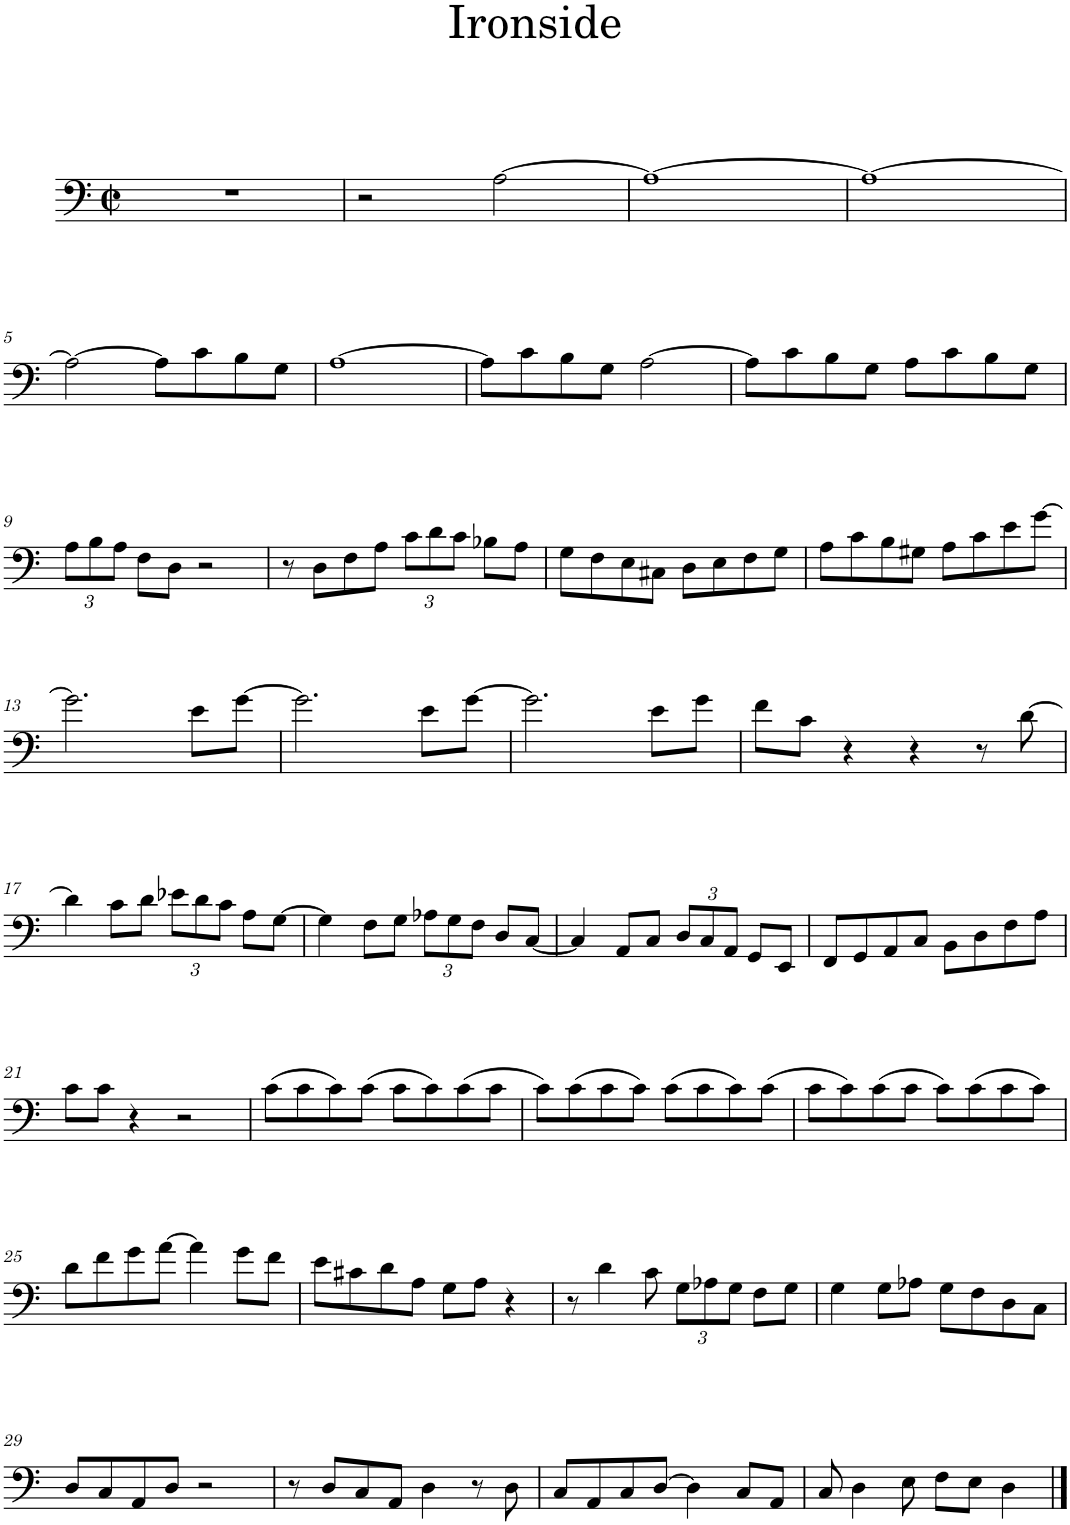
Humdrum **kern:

**kern
*part1
*staff1
*I"Piano
*I'Pno.
*clefF4
*k[]
*M2/2
*met(c|)
=1
1r
=2
2r
[2A\
=3
1A_
=4
1A_
!!LO:LB:g=z
=5
2A\_
8A\L]
8c\
8B\
8G\J
=6
[1A
=7
8A\L]
8c\
8B\
8G\J
[2A\
=8
8A\L]
8c\
8B\
8G\J
8A\L
8c\
8B\
8G\J
!!LO:LB:g=z
=9
*Xbrackettup
12A\L
12B\
12A\J
8F\L
8D\J
2r
=10
8r
8D\L
8F\
8A\J
12c\L
12d\
12c\J
8B-X\L
8A\J
=11
8G\L
8F\
8E\
8C#X\J
8D\L
8E\
8F\
8G\J
=12
8A\L
8c\
8B\
8G#X\J
8A\L
8c\
8e\
[8g\J
!!LO:LB:g=z
=13
2.g\]
8e\L
[8g\J
=14
2.g\]
8e\L
[8g\J
=15
2.g\]
8e\L
8g\J
=16
8f\L
8c\J
4r
4r
8r
[8d\
!!LO:LB:g=z
=17
4d\]
8c\L
8d\J
12e-X\L
12d\
12c\J
8A\L
[8G\J
=18
4G\]
8F\L
8G\J
12A-X\L
12G\
12F\J
8D/L
[8C/J
=19
4C/]
8AA/L
8C/J
12D/L
12C/
12AA/J
8GG/L
8EE/J
=20
8FF/L
8GG/
8AA/
8C/J
8BB\L
8D\
8F\
8A\J
!!LO:LB:g=z
=21
8c\L
8c\J
4r
2r
=22
(8c\L
8c\
8c\)
(8c\J
8c\L
8c\)
(8c\
8c\J
=23
8c\L)
(8c\
8c\
8c\J)
(8c\L
8c\
8c\)
(8c\J
=24
8c\L
8c\)
(8c\
8c\J
8c\L)
(8c\
8c\
8c\J)
!!LO:LB:g=z
=25
8d\L
8f\
8g\
[8a\J
4a\]
8g\L
8f\J
=26
8e\L
8c#X\
8d\
8A\J
8G\L
8A\J
4r
=27
8r
4d\
8c\
12G\L
12A-X\
12G\J
8F\L
8G\J
=28
4G\
8G\L
8A-X\J
8G\L
8F\
8D\
8C\J
!!LO:LB:g=z
=29
8D/L
8C/
8AA/
8D/J
2r
=30
8r
8D/L
8C/
8AA/J
4D\
8r
8D\
=31
8C/L
8AA/
8C/
[8D/J
4D\]
8C/L
8AA/J
=32
8C/
4D\
8E\
8F\L
8E\J
4D\
==
*-
